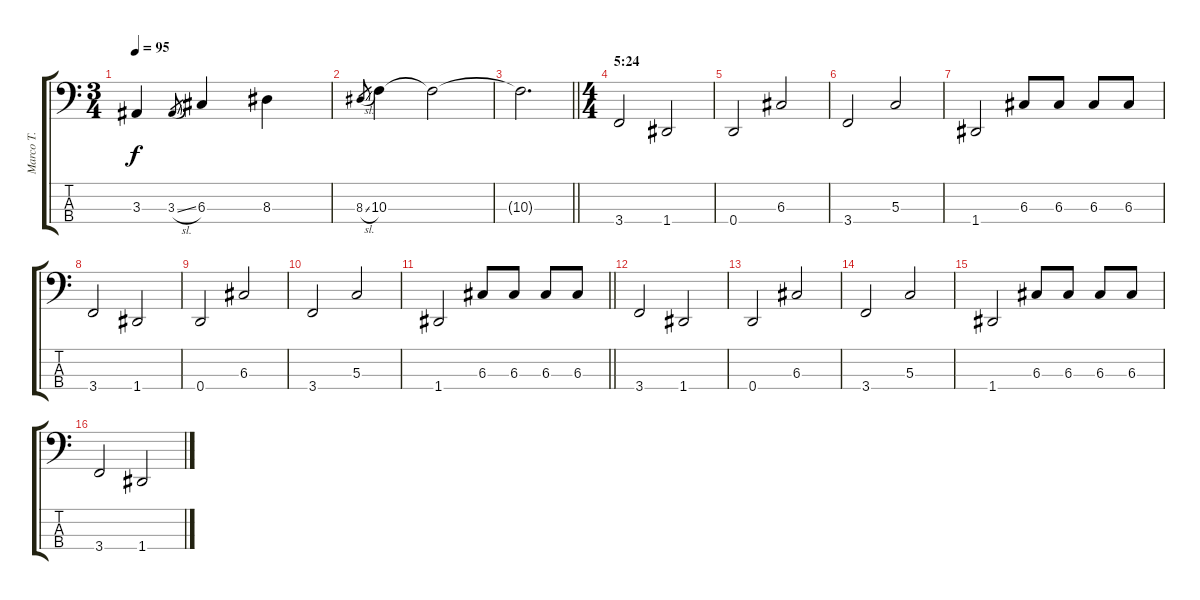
\track ("Marco T." "Marco T.") {instrument electricbassfinger}
\staff {score tabs}
\tuning (F2 C2 G1 D1) {hide}
\ts (3 4)
\tempo 95
\clef f4
\ks c
3.3{t}.4{dy f} 3.3{sl}.8{gr} 6.3.4 8.3.4 |
8.3{sl}.8{gr} 10.3.4 10.3{t}.2 |
\barLineRight lightlight
10.3{t}.2{d} |
\ts (4 4)
\section ("" "5:24")
3.4.2{volume 14} 1.4.2 |
0.4.2 6.3.2 |
3.4.2 5.3.2 |
1.4.2 6.3.8 6.3.8 6.3.8 6.3.8 |
3.4.2 1.4.2 |
0.4.2 6.3.2 |
3.4.2 5.3.2 |
\barLineRight lightlight
1.4.2 6.3.8 6.3.8 6.3.8 6.3.8 |
3.4.2 1.4.2 |
0.4.2 6.3.2 |
3.4.2 5.3.2 |
1.4.2 6.3.8 6.3.8 6.3.8 6.3.8 |
3.4.2 1.4.2
